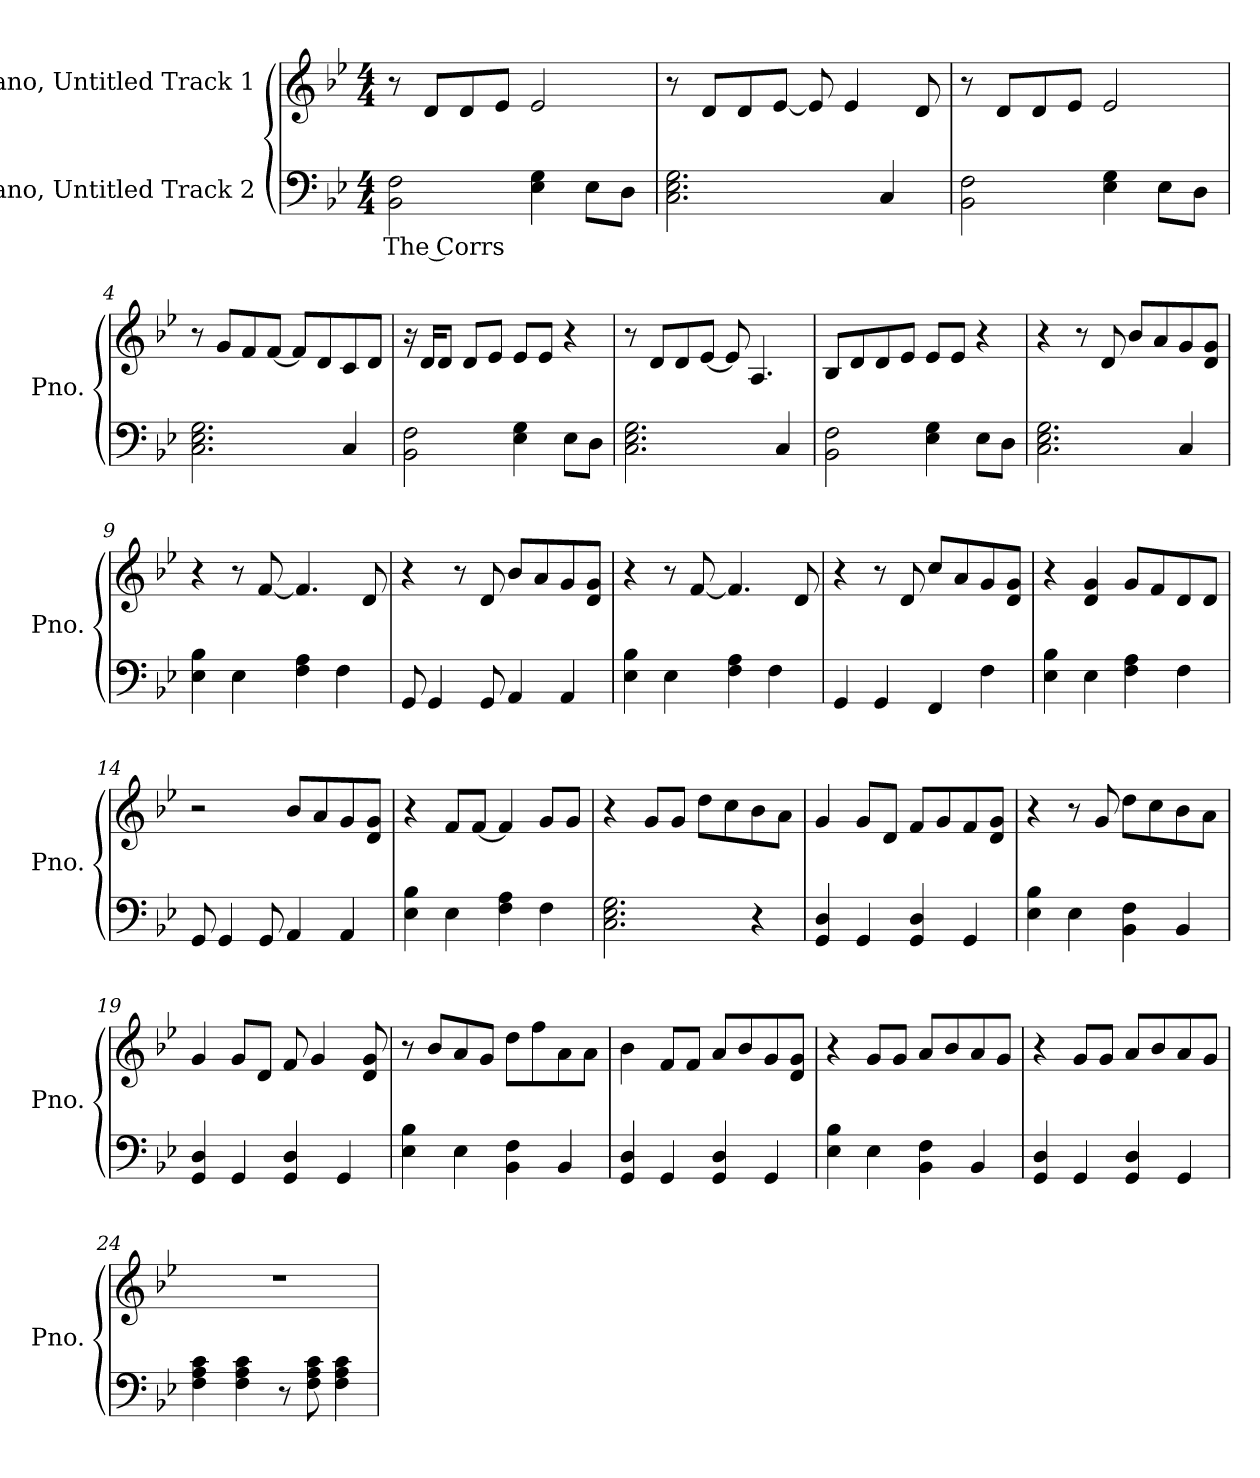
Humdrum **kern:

**kern	**text	**kern
*part2	*part2	*part1
*staff2	*staff2	*staff1
*I"Piano, Untitled Track 2	*	*I"Piano, Untitled Track 1
*I'Pno.	*	*I'Pno.
*clefF4	*	*clefG2
*k[b-e-]	*	*k[b-e-]
*M4/4	*	*M4/4
*MM90	*	*MM90
=1	=1	=1
!	!LO:LY:b	!
2BB-\ 2F\	The Corrs	8r
.	.	8d/L
.	.	8d/
.	.	8e-/J
4E-\ 4G\	.	2e-/
8E-\L	.	.
8D\J	.	.
=2	=2	=2
2.C\ 2.E-\ 2.G\	.	8r
.	.	8d/L
.	.	8d/
.	.	[8e-/J
.	.	8e-/]
.	.	4e-/
4C/	.	.
.	.	8d/
=3	=3	=3
2BB-\ 2F\	.	8r
.	.	8d/L
.	.	8d/
.	.	8e-/J
4E-\ 4G\	.	2e-/
8E-\L	.	.
8D\J	.	.
=4	=4	=4
2.C\ 2.E-\ 2.G\	.	8r
.	.	8g/L
.	.	8f/
.	.	[8f/J
.	.	8f/L]
.	.	8d/
4C/	.	8c/
.	.	8d/J
!!LO:LB:g=z
=5	=5	=5
2BB-\ 2F\	.	16r
.	.	16d/KL
.	.	8d/J
.	.	8d/L
.	.	8e-/J
4E-\ 4G\	.	8e-/L
.	.	8e-/J
8E-\L	.	4r
8D\J	.	.
=6	=6	=6
2.C\ 2.E-\ 2.G\	.	8r
.	.	8d/L
.	.	8d/
.	.	[8e-/J
.	.	8e-/]
.	.	4.A/
4C/	.	.
=7	=7	=7
2BB-\ 2F\	.	8B-/L
.	.	8d/
.	.	8d/
.	.	8e-/J
4E-\ 4G\	.	8e-/L
.	.	8e-/J
8E-\L	.	4r
8D\J	.	.
=8	=8	=8
2.C\ 2.E-\ 2.G\	.	4r
.	.	8r
.	.	8d/
.	.	8b-/L
.	.	8a/
4C/	.	8g/
.	.	8d/ 8g/J
=9	=9	=9
4E-\ 4B-\	.	4r
4E-\	.	8r
.	.	[8f/
4F\ 4A\	.	4.f/]
4F\	.	.
.	.	8d/
!!LO:LB:g=z
=10	=10	=10
8GG/	.	4r
4GG/	.	.
.	.	8r
8GG/	.	8d/
4AA/	.	8b-/L
.	.	8a/
4AA/	.	8g/
.	.	8d/ 8g/J
=11	=11	=11
4E-\ 4B-\	.	4r
4E-\	.	8r
.	.	[8f/
4F\ 4A\	.	4.f/]
4F\	.	.
.	.	8d/
=12	=12	=12
4GG/	.	4r
4GG/	.	8r
.	.	8d/
4FF/	.	8cc/L
.	.	8a/
4F\	.	8g/
.	.	8d/ 8g/J
=13	=13	=13
4E-\ 4B-\	.	4r
4E-\	.	4d/ 4g/
4F\ 4A\	.	8g/L
.	.	8f/
4F\	.	8d/
.	.	8d/J
=14	=14	=14
8GG/	.	2r
4GG/	.	.
8GG/	.	.
4AA/	.	8b-/L
.	.	8a/
4AA/	.	8g/
.	.	8d/ 8g/J
!!LO:LB:g=z
=15	=15	=15
4E-\ 4B-\	.	4r
4E-\	.	8f/L
.	.	[8f/J
4F\ 4A\	.	4f/]
4F\	.	8g/L
.	.	8g/J
=16	=16	=16
2.C\ 2.E-\ 2.G\	.	4r
.	.	8g/L
.	.	8g/J
.	.	8dd\L
.	.	8cc\
4r	.	8b-\
.	.	8a\J
=17	=17	=17
4GG/ 4D/	.	4g/
4GG/	.	8g/L
.	.	8d/J
4GG/ 4D/	.	8f/L
.	.	8g/
4GG/	.	8f/
.	.	8d/ 8g/J
=18	=18	=18
4E-\ 4B-\	.	4r
4E-\	.	8r
.	.	8g/
4BB-\ 4F\	.	8dd\L
.	.	8cc\
4BB-/	.	8b-\
.	.	8a\J
=19	=19	=19
4GG/ 4D/	.	4g/
4GG/	.	8g/L
.	.	8d/J
4GG/ 4D/	.	8f/
.	.	4g/
4GG/	.	.
.	.	8d/ 8g/
!!LO:LB:g=z
=20	=20	=20
4E-\ 4B-\	.	8r
.	.	8b-/L
4E-\	.	8a/
.	.	8g/J
4BB-\ 4F\	.	8dd\L
.	.	8ff\
4BB-/	.	8a\
.	.	8a\J
=21	=21	=21
4GG/ 4D/	.	4b-\
4GG/	.	8f/L
.	.	8f/J
4GG/ 4D/	.	8a/L
.	.	8b-/
4GG/	.	8g/
.	.	8d/ 8g/J
=22	=22	=22
4E-\ 4B-\	.	4r
4E-\	.	8g/L
.	.	8g/J
4BB-\ 4F\	.	8a/L
.	.	8b-/
4BB-/	.	8a/
.	.	8g/J
=23	=23	=23
4GG/ 4D/	.	4r
4GG/	.	8g/L
.	.	8g/J
4GG/ 4D/	.	8a/L
.	.	8b-/
4GG/	.	8a/
.	.	8g/J
=24	=24	=24
4F\ 4A\ 4c\	.	1r
4F\ 4A\ 4c\	.	.
8r	.	.
8F\ 8A\ 8c\	.	.
4F\ 4A\ 4c\	.	.
=	=	=
*-	*-	*-
